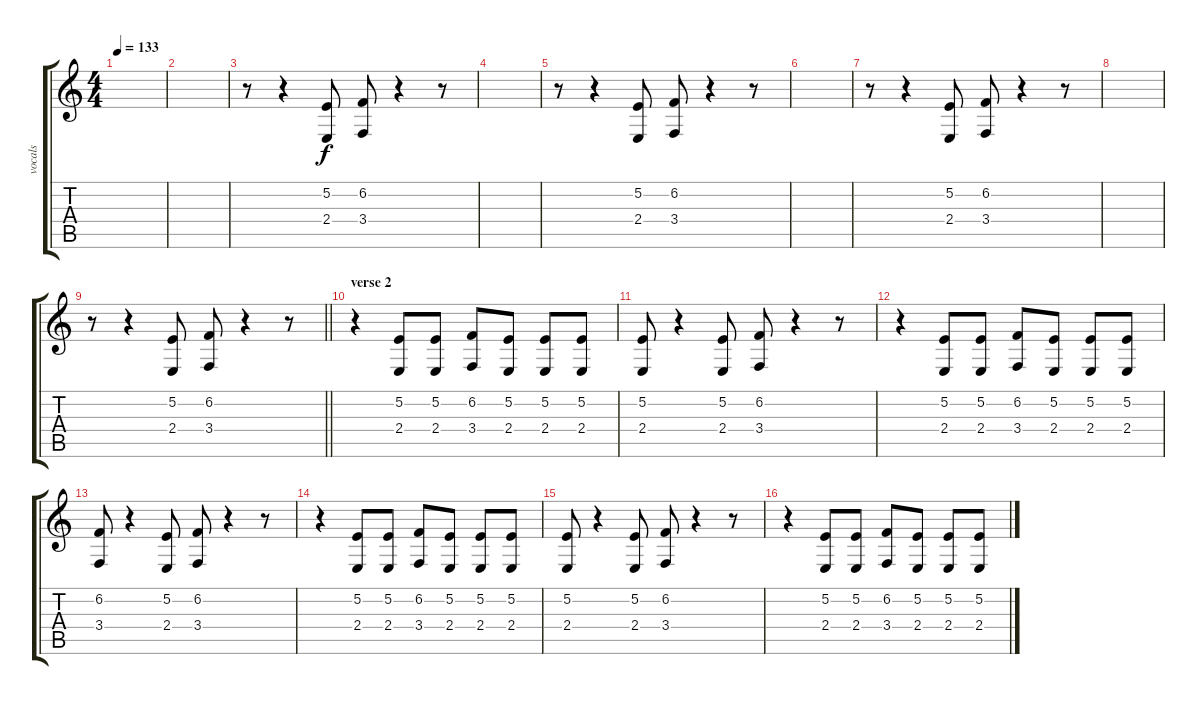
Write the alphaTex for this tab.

\track ("vocals " "vocals ") {instrument trumpet}
\staff {score tabs}
\tuning (E4 B3 G3 D3 A2 E2) {hide}
\ts (4 4)
\tempo 133
\clef g2
\ks c
|
|
r.8 r.4 (5.2 2.4).8 (6.2 3.4).8 r.4 r.8 |
|
r.8 r.4 (5.2 2.4).8 (6.2 3.4).8 r.4 r.8 |
|
r.8 r.4 (5.2 2.4).8 (6.2 3.4).8 r.4 r.8 |
|
\barLineRight lightlight
r.8 r.4 (5.2 2.4).8 (6.2 3.4).8 r.4 r.8 |
\section ("" "verse 2")
r.4 (5.2 2.4).8 (5.2 2.4).8 (6.2 3.4).8 (5.2 2.4).8 (5.2 2.4).8 (5.2 2.4).8 |
(5.2 2.4).8 r.4 (5.2 2.4).8 (6.2 3.4).8 r.4 r.8 |
r.4 (5.2 2.4).8 (5.2 2.4).8 (6.2 3.4).8 (5.2 2.4).8 (5.2 2.4).8 (5.2 2.4).8 |
(6.2 3.4).8 r.4 (5.2 2.4).8 (6.2 3.4).8 r.4 r.8 |
r.4 (5.2 2.4).8 (5.2 2.4).8 (6.2 3.4).8 (5.2 2.4).8 (5.2 2.4).8 (5.2 2.4).8 |
(5.2 2.4).8 r.4 (5.2 2.4).8 (6.2 3.4).8 r.4 r.8 |
r.4 (5.2 2.4).8 (5.2 2.4).8 (6.2 3.4).8 (5.2 2.4).8 (5.2 2.4).8 (5.2 2.4).8
